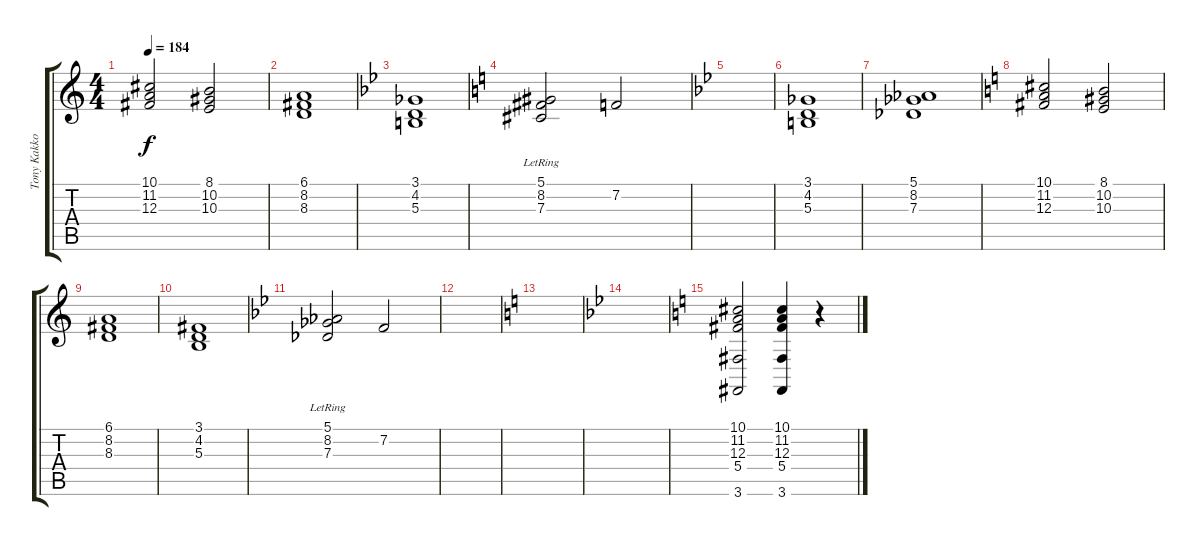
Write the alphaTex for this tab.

\track ("Tony Kakko - Keyboards II" "Tony Kakko") {instrument stringensemble1}
\staff {score tabs}
\tuning (Eb4 Bb3 Gb3 Db3 Ab2 Eb2) {hide}
\ts (4 4)
\tempo 184
\clef g2
\ks c
(10.1 11.2 12.3).2{dy f} (8.1 10.2 10.3).2 |
(6.1 8.2 8.3).1 |
\ks gminor
(3.1 4.2 5.3).1 |
\ks c
(5.1{lr} 8.2 7.3{lr}).2 7.2.2 |
\ks gminor
|
(3.1 4.2 5.3).1 |
(5.1 8.2 7.3).1 |
\ks c
(10.1 11.2 12.3).2 (8.1 10.2 10.3).2 |
(6.1 8.2 8.3).1 |
(3.1 4.2 5.3).1 |
\ks gminor
(5.1{lr} 8.2 7.3{lr}).2 7.2.2 |
|
\ks c
|
\ks gminor
|
\ks c
(10.1 11.2 12.3 5.4 3.6).2 (10.1 11.2 12.3 5.4 3.6).4 r.4
